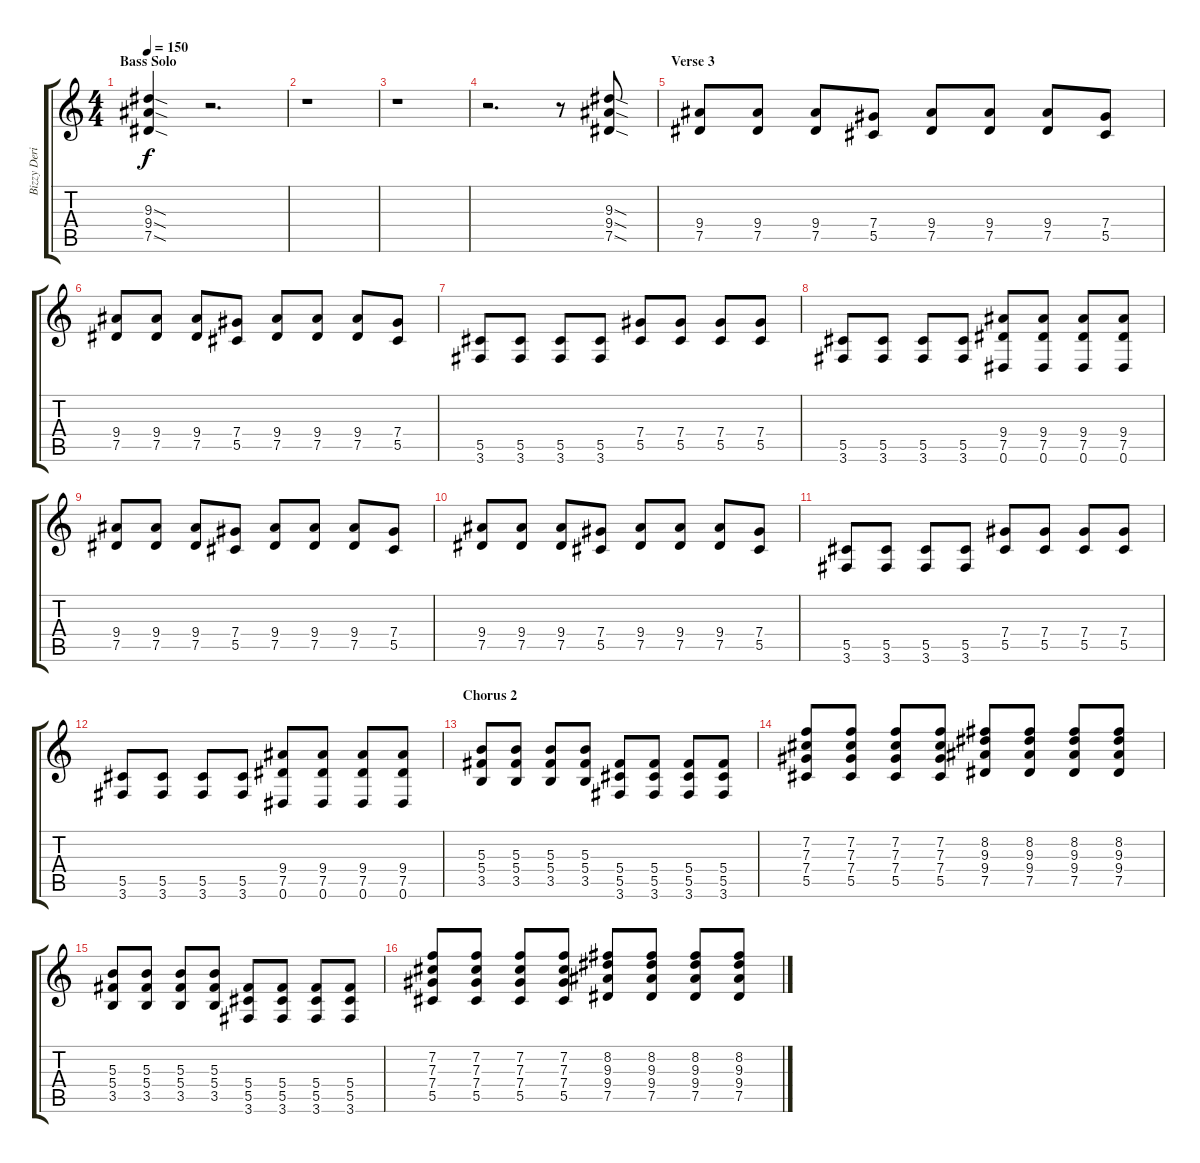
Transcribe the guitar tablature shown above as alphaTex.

\track ("Bizzy Derick" "Bizzy Deri") {instrument distortionguitar}
\staff {score tabs}
\tuning (Eb4 Bb3 Gb3 Db3 Ab2 Eb2) {hide}
\ts (4 4)
\section ("" "Bass Solo")
\tempo 150
\clef g2
\ks c
(9.3{sod} 9.4{sod} 7.5{sod}).4{dy f} r.2{d} |
r.1 |
r.1 |
r.2{d} r.8 (9.3{sod} 9.4{sod} 7.5{sod}).8 |
\section ("" "Verse 3")
(9.4 7.5).8 (9.4 7.5).8 (9.4 7.5).8 (7.4 5.5).8 (9.4 7.5).8 (9.4 7.5).8 (9.4 7.5).8 (7.4 5.5).8 |
(9.4 7.5).8 (9.4 7.5).8 (9.4 7.5).8 (7.4 5.5).8 (9.4 7.5).8 (9.4 7.5).8 (9.4 7.5).8 (7.4 5.5).8 |
(5.5 3.6).8 (5.5 3.6).8 (5.5 3.6).8 (5.5 3.6).8 (7.4 5.5).8 (7.4 5.5).8 (7.4 5.5).8 (7.4 5.5).8 |
(5.5 3.6).8 (5.5 3.6).8 (5.5 3.6).8 (5.5 3.6).8 (9.4 7.5 0.6).8 (9.4 7.5 0.6).8 (9.4 7.5 0.6).8 (9.4 7.5 0.6).8 |
(9.4 7.5).8 (9.4 7.5).8 (9.4 7.5).8 (7.4 5.5).8 (9.4 7.5).8 (9.4 7.5).8 (9.4 7.5).8 (7.4 5.5).8 |
(9.4 7.5).8 (9.4 7.5).8 (9.4 7.5).8 (7.4 5.5).8 (9.4 7.5).8 (9.4 7.5).8 (9.4 7.5).8 (7.4 5.5).8 |
(5.5 3.6).8 (5.5 3.6).8 (5.5 3.6).8 (5.5 3.6).8 (7.4 5.5).8 (7.4 5.5).8 (7.4 5.5).8 (7.4 5.5).8 |
(5.5 3.6).8 (5.5 3.6).8 (5.5 3.6).8 (5.5 3.6).8 (9.4 7.5 0.6).8 (9.4 7.5 0.6).8 (9.4 7.5 0.6).8 (9.4 7.5 0.6).8 |
\section ("" "Chorus 2")
(5.3 5.4 3.5).8 (5.3 5.4 3.5).8 (5.3 5.4 3.5).8 (5.3 5.4 3.5).8 (5.4 5.5 3.6).8 (5.4 5.5 3.6).8 (5.4 5.5 3.6).8 (5.4 5.5 3.6).8 |
(7.2 7.3 7.4 5.5).8 (7.2 7.3 7.4 5.5).8 (7.2 7.3 7.4 5.5).8 (7.2 7.3 7.4 5.5).8 (8.2 9.3 9.4 7.5).8 (8.2 9.3 9.4 7.5).8 (8.2 9.3 9.4 7.5).8 (8.2 9.3 9.4 7.5).8 |
(5.3 5.4 3.5).8 (5.3 5.4 3.5).8 (5.3 5.4 3.5).8 (5.3 5.4 3.5).8 (5.4 5.5 3.6).8 (5.4 5.5 3.6).8 (5.4 5.5 3.6).8 (5.4 5.5 3.6).8 |
(7.2 7.3 7.4 5.5).8 (7.2 7.3 7.4 5.5).8 (7.2 7.3 7.4 5.5).8 (7.2 7.3 7.4 5.5).8 (8.2 9.3 9.4 7.5).8 (8.2 9.3 9.4 7.5).8 (8.2 9.3 9.4 7.5).8 (8.2 9.3 9.4 7.5).8
